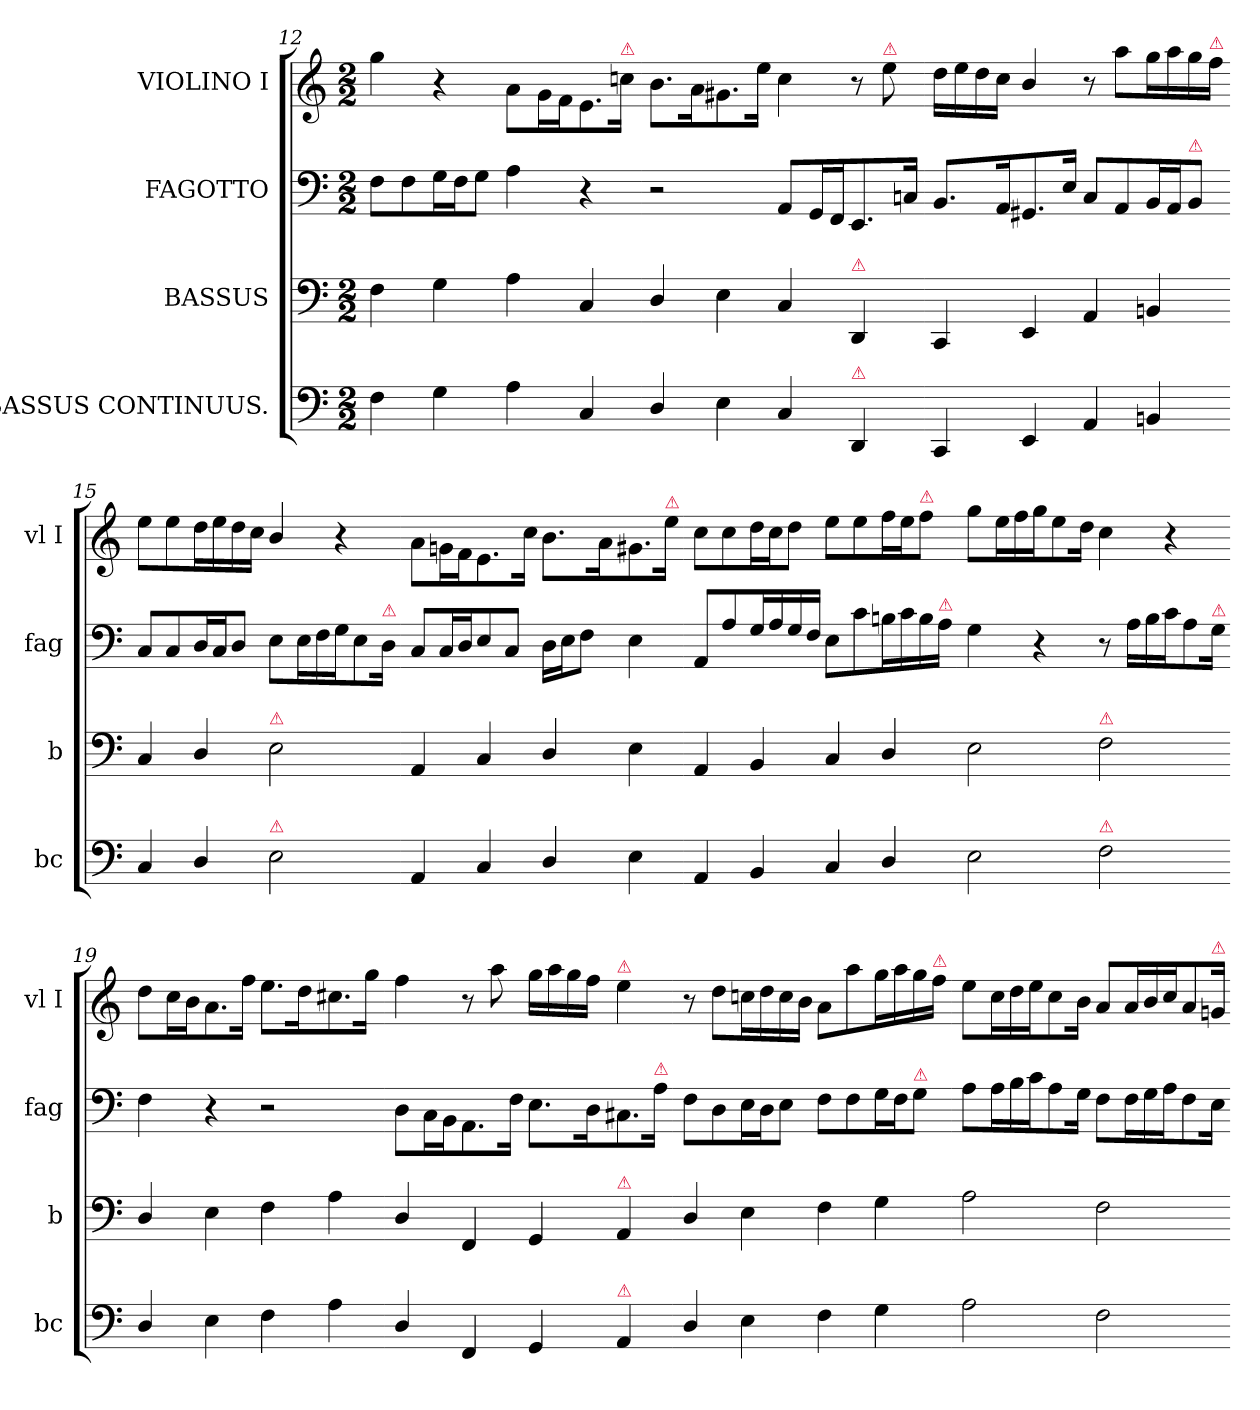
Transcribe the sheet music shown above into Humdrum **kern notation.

**kern	**kern	**kern	**kern
*part4	*part3	*part2	*part1
*staff4	*staff3	*staff2	*staff1
*I"BASSUS CONTINUUS.	*I"BASSUS	*I"FAGOTTO	*I"VIOLINO I
*I'bc	*I'b	*I'fag	*I'vl I
*clefF4	*clefF4	*clefF4	*clefG2
*k[]	*k[]	*k[]	*k[]
*M2/2	*M2/2	*M2/2	*M2/2
=12	=12	=12	=12
4F\	4F\	8F\L	4gg\
.	.	8F\	.
4G\	4G\	16G\L	4r
.	.	16F\J	.
.	.	8G\J	.
4A\	4A\	4A\	8a\L
.	.	.	16g\L
.	.	.	16f\J
4C/	4C/	4r	8.e\
!	!	!	!LO:TX:a:color=crimson:t=⚠
.	.	.	16ccn\Jk
=13-	=13-	=13-	=13-
4D/	4D/	2r	8.b\L
.	.	.	16a\K
4E\	4E\	.	8.g#X\
.	.	.	16ee\Jk
4C/	4C/	8AA/L	4cc\
.	.	16GG/L	.
.	.	16FF/J	.
!	!LO:TX:a:color=crimson:t=⚠	!	!
!LO:TX:a:color=crimson:t=⚠	!	!	!
4DD/	4DD/	8.EE/	8r
!	!	!	!LO:TX:a:color=crimson:t=⚠
.	.	.	8ee\
.	.	16Cn/Jk	.
=14-	=14-	=14-	=14-
4CC/	4CC/	8.BB/L	16dd\LL
.	.	.	16ee\
.	.	.	16dd\
.	.	16AA/K	16cc\JJ
4EE/	4EE/	8.GG#X/	4b/
.	.	16E/Jk	.
4AA/	4AA/	8C/L	8r
.	.	8AA/	8aa\L
4BBn/	4BBn/	16BB/L	16gg\L
.	.	16AA/J	16aa\
!	!	!LO:TX:a:color=crimson:t=⚠	!
.	.	8BB/J	16gg\
!	!	!	!LO:TX:a:color=crimson:t=⚠
.	.	.	16ff\JJ
=15-	=15-	=15-	=15-
4C/	4C/	8C/L	8ee\L
.	.	8C/	8ee\
4D/	4D/	16D/L	16dd\L
.	.	16C/J	16ee\
.	.	8D/J	16dd\
.	.	.	16cc\JJ
!	!LO:TX:a:color=crimson:t=⚠	!	!
!LO:TX:a:color=crimson:t=⚠	!	!	!
2E\	2E\	8E\L	4b/
.	.	16E\L	.
.	.	16F\	.
.	.	16G\J	4r
.	.	8E\	.
!	!	!LO:TX:a:color=crimson:t=⚠	!
.	.	16D\Jk	.
=16-	=16-	=16-	=16-
4AA/	4AA/	8C/L	8a\L
.	.	16C/L	16gn\L
.	.	16D/J	16f\J
4C/	4C/	8E/	8.e\
.	.	8C/J	.
.	.	.	16cc\Jk
4D/	4D/	16D\LL	8.b\L
.	.	16E\J	.
.	.	8F\J	.
.	.	.	16a\K
4E\	4E\	4E\	8.g#X\
!	!	!	!LO:TX:a:color=crimson:t=⚠
.	.	.	16ee\Jk
=17-	=17-	=17-	=17-
4AA/	4AA/	8AA/L	8cc\L
.	.	8A/	8cc\
4BB/	4BB/	16G/L	16dd\L
.	.	16A/	16cc\J
.	.	16G/	8dd\J
.	.	16F/JJ	.
4C/	4C/	8E\L	8ee\L
.	.	8c\	8ee\
4D/	4D/	16Bn\L	16ff\L
.	.	16c\	16ee\J
!	!	!	!LO:TX:a:color=crimson:t=⚠
.	.	16B\	8ff\J
!	!	!LO:TX:a:color=crimson:t=⚠	!
.	.	16A\JJ	.
=18-	=18-	=18-	=18-
2E\	2E\	4G\	8gg\L
.	.	.	16ee\L
.	.	.	16ff\
.	.	4r	16gg\J
.	.	.	8ee\
.	.	.	16dd\Jk
!	!LO:TX:a:color=crimson:t=⚠	!	!
!LO:TX:a:color=crimson:t=⚠	!	!	!
2F\	2F\	8r	4cc\
.	.	16A\LL	.
.	.	16B\	.
.	.	16c\J	4r
.	.	8A\	.
!	!	!LO:TX:a:color=crimson:t=⚠	!
.	.	16G\Jk	.
=19-	=19-	=19-	=19-
4D/	4D/	4F\	8dd\L
.	.	.	16cc\L
.	.	.	16b\J
4E\	4E\	4r	8.a\
.	.	.	16ff\Jk
4F\	4F\	2r	8.ee\L
.	.	.	16dd\K
4A\	4A\	.	8.cc#X\
.	.	.	16gg\Jk
=20-	=20-	=20-	=20-
4D/	4D/	8D\L	4ff\
.	.	16C\L	.
.	.	16BB\J	.
4FF/	4FF/	8.AA\	8r
.	.	.	8aa\
.	.	16F\Jk	.
4GG/	4GG/	8.E\L	16gg\LL
.	.	.	16aa\
.	.	.	16gg\
.	.	16D\K	16ff\JJ
!	!	!	!LO:TX:a:color=crimson:t=⚠
!	!LO:TX:a:color=crimson:t=⚠	!	!
!LO:TX:a:color=crimson:t=⚠	!	!	!
4AA/	4AA/	8.C#X\	4ee\
!	!	!LO:TX:a:color=crimson:t=⚠	!
.	.	16A\Jk	.
=21-	=21-	=21-	=21-
4D/	4D/	8F\L	8r
.	.	8D\	8dd\L
4E\	4E\	16E\L	16ccn\L
.	.	16D\J	16dd\
.	.	8E\J	16cc\
.	.	.	16b\JJ
4F\	4F\	8F\L	8a\L
.	.	8F\	8aa\
4G\	4G\	16G\L	16gg\L
.	.	16F\J	16aa\
!	!	!LO:TX:a:color=crimson:t=⚠	!
.	.	8G\J	16gg\
!	!	!	!LO:TX:a:color=crimson:t=⚠
.	.	.	16ff\JJ
=22-	=22-	=22-	=22-
2A\	2A\	8A\L	8ee\L
.	.	16A\L	16cc\L
.	.	16B\	16dd\
.	.	16c\J	16ee\J
.	.	8A\	8cc\
.	.	16G\Jk	16b\Jk
2F\	2F\	8F\L	8a/L
.	.	16F\L	16a/L
.	.	16G\	16b/
.	.	16A\J	16cc/J
.	.	8F\	8a/
!	!	!	!LO:TX:a:color=crimson:t=⚠
.	.	16E\Jk	16gn/Jk
=-	=-	=-	=-
*-	*-	*-	*-
